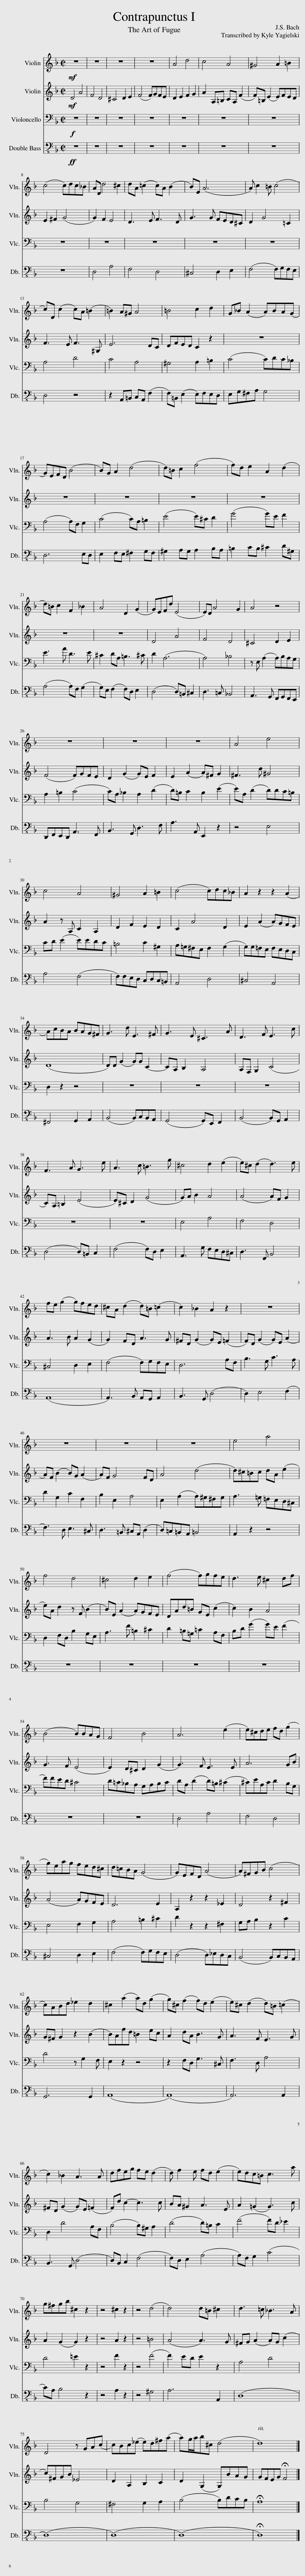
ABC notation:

X:1
%%score 1 2 3 4
L:1/8
M:2/2
I:linebreak $
K:F
V:1 treble
V:2 treble
V:3 bass
V:4 bass-8
V:1
!mf! z8 | z8 | z8 | z8 | A4 d4 | %5
 c4 A4 | ^G4 A2 =B2 |$ (c4 c)dc_B | AD d4 ^c2 | dA (=c2 c)A (B2 | %10
 B)E (A6 | A) c2 =B (c4 |$ c)D (c2 c)A (=B2 | =B2) A^G A4 | =B4 c2 d2 | %15
 G_B (A2 A)BA(G |$ G)EFD (B4 | B)G A2 (d4 | d)=B c2 (f4 | f)d e2 A2 (d2 |$ %20
 d)=B c2 F2 _B2 | A4 D2 (G2 | G)EFd (E4 | E)D A4 G2 | A4 z4 |$ %25
 z8 | z8 | z8 | A4 e4 |$ c4 A4 | %30
 ^G4 A2 =B2 | (c4 c)dc_B | A2 z2 z2 (A2 |$ A)cBA BAG^F | G3 d E3 ^F | %35
 G3 E ^C3 A | D3 F E3 c |$ F3 A G3 e | A3 c =B3 g | ^c4 d2 (e2 | %40
 e)^c (d2 d3) e |$ fe (g2 g)fed | ^cA (d2 d)=B (=c2 | c2) _B2 A2 z2 | z8 |$ %45
 z8 | z8 | z8 | e4 a4 |$ f4 d4 | %50
 ^c4 d2 e2 | (f4 f)gfe | d3 e ^c2 df |$ (B4 B)BAG | F4 B4 | %55
 A6 (e2 | e)^cde fd (g2 |$ g)eag fed^c | d=cBA (G4 | G)EFD (A4 | %60
 A)^FGB (c4 |$ c)ABd _e2 d2 | ^c2 (a2 a)d (g2 | g)^c (f2 f)d (e2 | e)^c (d2 d)=B (=c2 |$ %65
 c2) _B2 A3 A | dfeg fe (d2 | d) f2 e fd (e2 | e)dc=B c3 a |$ g^fgb ^c2 z2 | %70
 z4 ^c2 z2 | z4 (d4 | d4) d=B ^c2 | d3 =c _B3 A |$ D4 z GA(c | %75
 c)Bc(_e e)d^f(a | a)g/a/b^c (d4 | d8) |] %78
V:2
!mf! D4 A4 | F4 D4 | ^C4 D2 E2 | (F4 F)GFE | D2 E2 F2 G2 | %5
 A2 A,=B, CA, (F2 | F)=B, (E2 E)FED |$ E2 ^F2 (G4 | G2) F2 E4 | D3 E F3 D | %10
 G3 G FED^C | D2 G4 =C2 |$ F3 E F3 ^G, | E6 DC | DFED C2 z2 | %15
 z8 |$ z8 | z8 | z8 | z8 |$ %20
 z8 | z8 | D4 A4 | F4 D4 | ^C4 D2 E2 |$ %25
 (F4 F)GFE | D2 (G2 G)E F2 | E2 (A2 A)^F G2 | ^F3 d ^G4 |$ A2 z A, C2 A,2 | %30
 D2 F2 E2 D2 | C2 A4 D2 | E2 (A2 A)GFE |$ (D8 | D)D (G2 G)G C2- | %35
 CA, B,2 A,4 | A,F, G,2 (C4 |$ C)A, =B,2 (E4 | E)^C D2 (G4 | G)A B2 A4 | %40
 (A4 A)F G2 |$ A3 B A2 (G2 | G2) FD A3 G | ^FD (G2 G)E (=F2 | F)D (G2 G)E (A2 |$ %45
 A)F (B2 B)G (A2 | A)F G4 FD | A4 (d4 | d)^c=Bc dA (e2 |$ e)A d2 z F (B2 | %50
 B)E (A2 A)GFE | DAd=B GE (c2 | c2) B2 A4 |$ G3 F (E4 | E2) D^C D2 (G2 | %55
 G3) F E3 E | A6 GB |$ (A4 A)GFE | D6 E2 | A,2 z2 z2 _E2 | %60
 D4 z2 ^F2 |$ G^F G2 z2 (B2 | B)Afd =B2 ec | A2 dA B3 G | A3 F E3 G |$ %65
 ^FD (G2 G)E (=F2 | F)d c2- c3 c | BA ^G2 A3 E | A2 (=G2 G3) c |$ A2 (G2 G2) z2 | %70
 z4 A2 z2 | z4 =B4 | (A4 A3) G | ^FG (A2 A)G (c2 |$ c)^FGB _E4 | %75
 D2 A,2 B,2 C2 | D2 (G,2 G,)BAG | GFEG !fermata!F4 |] %78
V:3
!f! z8 | z8 | z8 | z8 | z8 | %5
 z8 | z8 |$ z8 | z8 | z8 | %10
 z8 | z8 |$ A,4 D4 | C4 A,4 | ^G,4 A,2 =B,2 | %15
 (C4 C)DC_B, |$ (A,4 A,)F, G,2 | (C4 C)A, =B,2 | (E4 E)^C D2 | (G4 G)E F2 |$ %20
 E3 A D3 E | ^C2 DA, =B,3 ^C | D2 (A,6 | A,4) _B,4 | z E, (A,2 A,)B,A,G, |$ %25
 A,2 =B,2 (C4 | C)A, _B,2 A,2 (D2 | D)=B, C2 B,2 (E2 | E)A, (D2 D)DC=B, |$ CD (E2 E)EDC | %30
 =B,4 C2 ^G,2 | A,=G,^F,E, F,2 (G,2 | G,)G,=F,E, F,E,D,C, |$ D,2 z2 z4 | z8 | %35
 z8 | z8 |$ z8 | z8 | E,4 A,4 | %40
 F,4 D,4 |$ ^C,4 D,2 E,2 | (F,4 F,)G,F,E, | D,6 A,F, | B,3 G, C3 A, |$ %45
 D2 G,2 C2 F,2 | B,2 E,2 A,4 | E,2 (A,2 A,)^G,^F,G, | A,3 =G, =F,E,D,^C, |$ D,2 F,D, B,2 G,E, | %50
 A,3 F =B,2 ^C2 | D2 =B,=G, =C2 A,F, | B,D (G2 G)E (F2 |$ F)FED ^C4 | D=C_B,A, G,A,B,C | %55
 DA, (D2 D)=B, (^C2 | ^C)EA,C D2 B,G, |$ E,4 F,2 G,2 | A,4 =B,2 ^C2 | D2 z2 z2 ^F,2 | %60
 G,A, B,2 z2 C2 |$ D4 z G,2 F, | E,2 z2 z4 | z2 F,D, G,3 ^C, | F,3 D, A,4 |$ %65
 D,2 D4 A,F, | (B,4 B,)^G, A,2 | (D4 D)=B, C2 | (F4 F)D _E2 |$ D4 =E2 z2 | %70
 z4 F2 z2 | z4 (F4 | F2) ED E2 z2 | A,4 D4 |$ B,4 G,4 | %75
 ^F,4 G,2 A,2 | (B,4 B,)DCB, | !fermata!A,8 |] %78
V:4
!ff! z8 | z8 | z8 | z8 | z8 | %5
 z8 | z8 |$ z8 | D,4 A,4 | F,4 D,4 | %10
 ^C,4 D,2 E,2 | (F,4 F,)G,F,E, |$ D,4 z4 | z2 A,,=B,, C,A,, (F,2 | F,)=B,, (E,2 E,)F,E,D, | %15
 E,G,^F,A, G,4 |$ D,6 E,D, | E,2 F,E, ^F,2 G,F, | ^G,2 A,G, A,2 B,A, | =B,2 CB, ^C2 D^G, |$ %20
 (A,4 A,)F, (G,2 | G,)E, (F,2 F,)D, E,2 | (D,4 D,)=B,, ^C,2 | D,3 =C, _B,,4 | A,,3 G,, F,,G,,F,,E,, |$ %25
 D,,F,,E,,D,, A,,3 F,, | B,,3 G,, D,3 F, | A,3 A,, E,,2 z2 | z4 E,4 |$ A,4 (F,4 | %30
 F,)F,E,D, C,D,C,=B,, | A,,4 D,4 | ^C,4 A,,4 |$ ^F,,4 G,,2 A,,2 | (B,,4 B,,)C,B,,A,, | %35
 (G,,4 G,,)E,, F,,2 | (B,,4 B,,)G,, A,,2 |$ (D,4 D,)=B,, C,2 | (F,4 F,)D, E,2 | A,,3 G, F,E,D,^C, | %40
 D,3 F,, B,,4 |$ (A,,8 | A,,3) B,, A,,G,, A,,2 | B,,3 G,, (D,4 | D,2) E,4 (F,2 |$ %45
 F,3) D, E,3 ^C, | D,3 =B,, ^C,A,, (D,2 | D,)=C,=B,,A,, =B,,4 | A,,2 z2 z4 |$ z8 | %50
 z8 | z8 | z8 |$ z8 | z8 | %55
 D,4 A,4 | F,4 D,4 |$ ^C,4 D,2 E,2 | (F,4 F,)G,F,E, | (D,4 D,)_E,D,C, | %60
 (B,,4 B,,)C,B,,A,, |$ G,,6 G,,2 | (A,,8 | (A,,8) | A,,6) A,,2 |$ %65
 B,,3 G,, (D,4 | D,)B,, C,2 (F,4 | F,)D, E,2 (A,4 | A,)F, G,2 (C4 |$ C)A, B,4 z2 | %70
 z4 A,2 z2 | z4 ^G,4 | A,6 A,,2 | (D,8 |$ (D,8) | %75
 (D,8) | (D,8) | !fermata!D,8) |] %78
